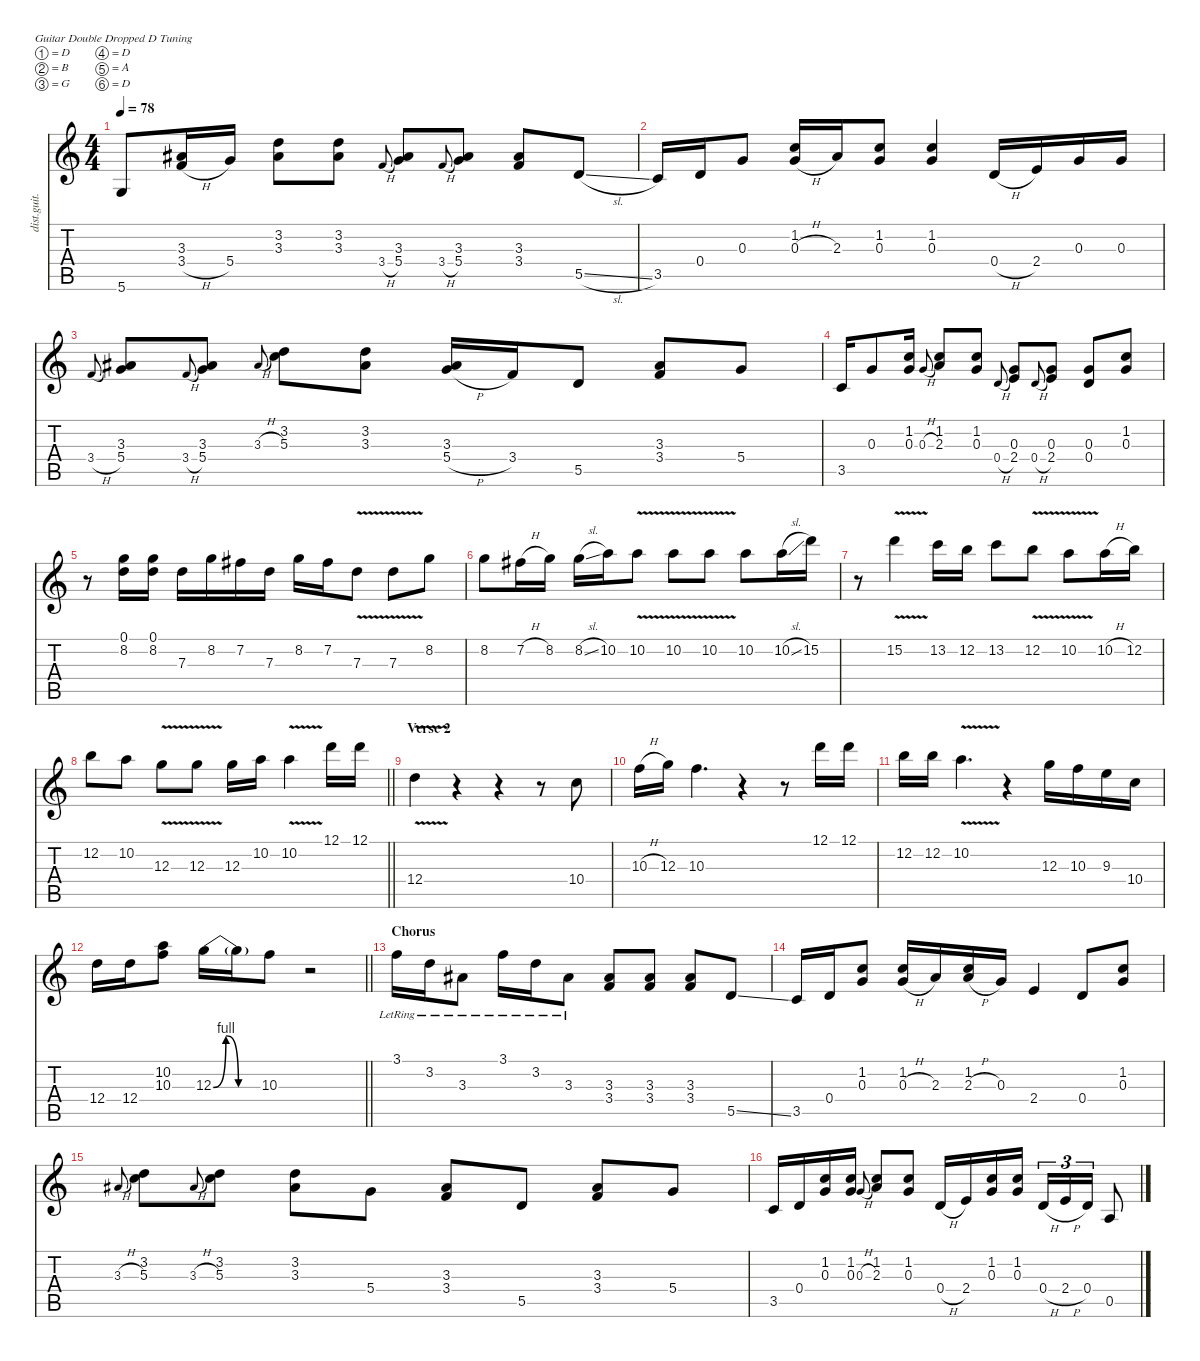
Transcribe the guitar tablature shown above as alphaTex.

\defaultSystemsLayout 4
\hideDynamics
\bracketExtendMode nobrackets
\otherSystemsTrackNameOrientation horizontal
\track ("Stills" "dist.guit.") {instrument distortionguitar}
\staff {score tabs}
\tuning (D4 B3 G3 D3 A2 D2)
\ts (4 4)
\tempo 78
\clef g2
\ks c
5.6.8{dy mf beam Up} (3.3{acc #} 3.4{h}).16{beam Up} 5.4.16{beam Up} (3.2 3.3{acc #}).8{beam Down} (3.2 3.3{acc #}).8{beam Down} 3.4{h}.8{gr onbeat dy p beam Up} (3.3{acc #} 5.4).8{dy mf beam Up} 3.4{h}.8{gr onbeat dy p beam Up} (3.3{acc #} 5.4).8{dy mf beam Up} (3.3{acc #} 3.4).8{beam Up} 5.5{sl}.8{beam Up} |
3.5.16{beam Up} 0.4.16{beam Up} 0.3.8{beam Up} (1.2 0.3{h}).16{beam Up} 2.3.16{beam Up} (1.2 0.3).8{beam Up} (1.2 0.3).4{beam Up} 0.4{h}.16{beam Up} 2.4.16{beam Up} 0.3.16{beam Up} 0.3.16{beam Up} |
3.4{h}.8{gr onbeat dy mp beam Up} (3.3{acc #} 5.4).8{dy mf beam Up} 3.4{h}.8{gr onbeat dy mp beam Up} (3.3{acc #} 5.4).8{dy mf beam Up} 3.3{h acc #}.8{gr onbeat dy p beam Up} (3.2 5.3).8{dy mf beam Down} (3.2 3.3{acc #}).8{beam Down} (3.3{acc #} 5.4{h}).16{beam Up} 3.4.16{beam Up} 5.5.8{beam Up} (3.3{acc #} 3.4).8{beam Up} 5.4.8{beam Up} |
3.5.16{beam Up} 0.3.8{beam Up} (1.2 0.3).16{beam Up} 0.3{h}.8{gr onbeat dy mp beam Up} (1.2 2.3).8{dy mf beam Up} (1.2 0.3).8{beam Up} 0.4{h}.8{gr onbeat dy mp beam Up} (0.3 2.4).8{dy mf beam Up} 0.4{h}.8{gr onbeat dy mp beam Up} (0.3 2.4).8{dy mf beam Up} (0.3 0.4).8{beam Up} (1.2 0.3).8{beam Up} |
r.8{beam Down} (0.1 8.2).16{beam Down} (0.1 8.2).16{beam Down} 7.3.16{beam Down} 8.2.16{beam Down} 7.2{acc #}.16{beam Down} 7.3.16{beam Down} 8.2.16{beam Down} 7.2{acc #}.16{beam Down} 7.3{v}.8{beam Down} 7.3{v}.8{beam Down} 8.2.8{beam Down} |
8.2.8{beam Down} 7.2{h acc #}.16{beam Down} 8.2.16{beam Down} 8.2{sl}.16{beam Down} 10.2.16{beam Down} 10.2{v}.8{beam Down} 10.2{v}.8{beam Down} 10.2{v}.8{beam Down} 10.2.8{beam Down} 10.2{sl}.16{beam Down} 15.2.16{beam Down} |
r.8{beam Down} 15.2{v}.4{dy f beam Down} 13.2.16{beam Down} 12.2.16{beam Down} 13.2.8{beam Down} 12.2{v}.8{beam Down} 10.2{v}.8{beam Down} 10.2{h}.16{beam Down} 12.2.16{beam Down} |
\barLineRight lightlight
12.2.8{beam Down} 10.2.8{beam Down} 12.3{v}.8{beam Down} 12.3{v}.8{beam Down} 12.3.16{beam Down} 10.2.16{beam Down} 10.2{v}.4{beam Down} 12.1.16{beam Down} 12.1.16{beam Down} |
\section ("" "Verse 2")
12.4{v}.4{dy mf beam Down} r.4{beam Down} r.4{beam Down} r.8{beam Down} 10.4.8{beam Down} |
10.3{h}.16{beam Down} 12.3.16{beam Down} 10.3.4{d beam Down} r.4{beam Down} r.8{beam Down} 12.1.16{beam Down} 12.1.16{beam Down} |
12.2.16{beam Down} 12.2.16{beam Down} 10.2{v}.4{d beam Down} r.4{beam Down} 12.3.16{beam Down} 10.3.16{beam Down} 9.3.16{beam Down} 10.4.16{beam Down} |
\barLineRight lightlight
12.4.16{beam Down} 12.4.16{beam Down} (10.2 10.3).8{beam Down} 12.3{be (bendrelease 0 0 30 4 30 4 60 0)}.16{beam Down} 12.3{be (hold 0 0 60 0) t}.16{beam Down} 10.3.8{beam Down} r.2{beam Down} |
\section ("" "Chorus")
3.1{lr}.16{beam Down} 3.2{lr}.16{beam Down} 3.3{lr acc #}.8{beam Down} 3.1{lr}.16{beam Down} 3.2{lr}.16{beam Down} 3.3{lr acc #}.8{beam Down} (3.3{acc #} 3.4).8{beam Up} (3.3{acc #} 3.4).8{beam Up} (3.3{acc #} 3.4).8{beam Up} 5.5{ss}.8{beam Up} |
3.5.16{beam Up} 0.4.16{beam Up} (1.2 0.3).8{beam Up} (1.2 0.3{h}).16{beam Up} 2.3.16{beam Up} (1.2 2.3{h}).16{beam Up} 0.3.16{beam Up} 2.4.4{beam Up} 0.4.8{beam Up} (1.2 0.3).8{beam Up} |
3.3{h acc #}.8{gr onbeat dy p beam Up} (3.2 5.3).8{dy mf beam Down} 3.3{h acc #}.8{gr onbeat dy p beam Up} (3.2 5.3).8{dy mf beam Down} (3.2 3.3{acc #}).8{beam Down} 5.4.8{beam Down} (3.3{acc #} 3.4).8{beam Up} 5.5.8{beam Up} (3.3{acc #} 3.4).8{beam Up} 5.4.8{beam Up} |
3.5.16{beam Up} 0.4.16{beam Up} (1.2 0.3).16{beam Up} (1.2 0.3).16{beam Up} 0.3{h}.8{gr onbeat dy p beam Up} (1.2 2.3).8{dy mf beam Up} (1.2 0.3).8{beam Up} 0.4{h}.16{beam Up} 2.4.16{beam Up} (1.2 0.3).16{beam Up} (1.2 0.3).16{beam Up} 0.4{h}.16{tu (3 2) beam Up} 2.4{h}.16{tu (3 2) beam Up} 0.4.16{tu (3 2) beam Up} 0.5.8{beam Up}
